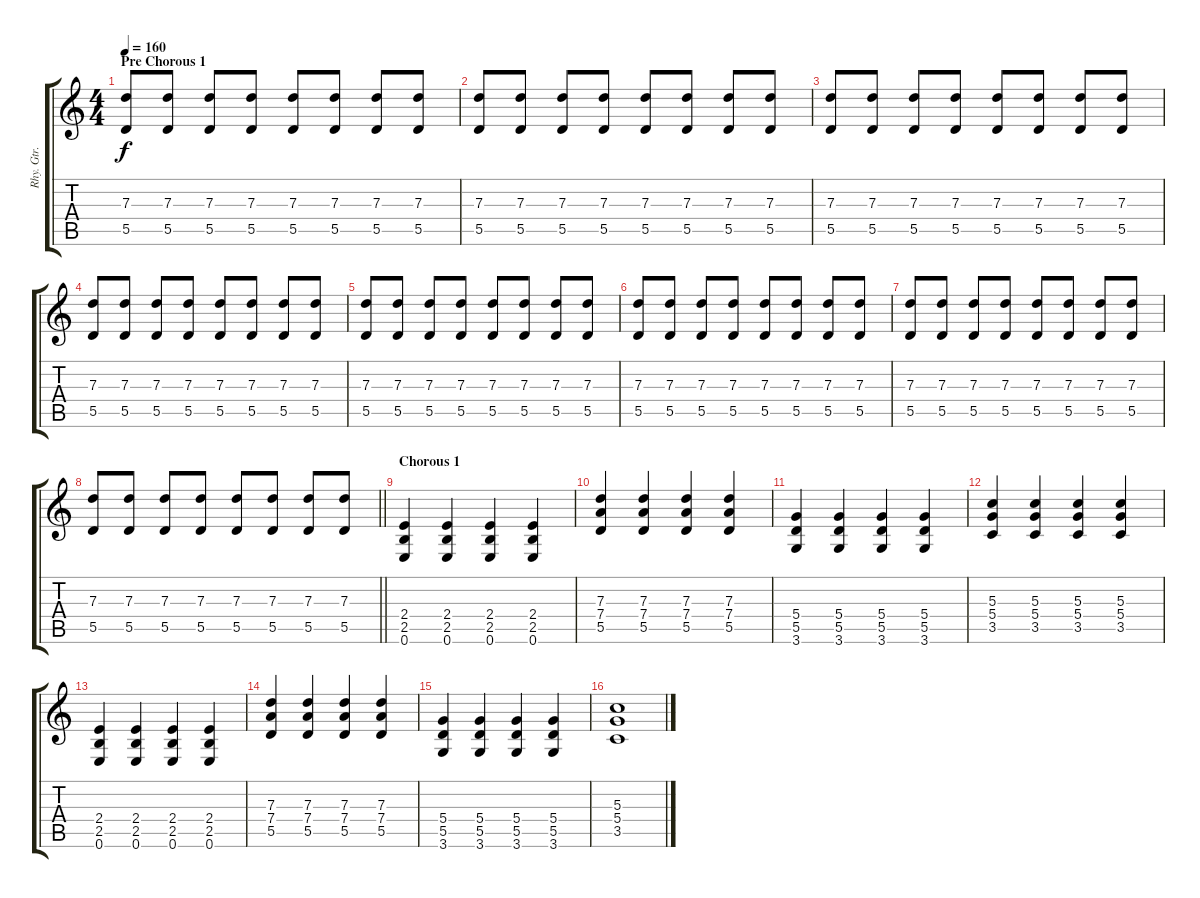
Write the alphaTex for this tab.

\track ("Rhy. Gtr. 4" "Rhy. Gtr. ") {instrument electricguitarclean}
\staff {score tabs}
\tuning (E4 B3 G3 D3 A2 E2) {hide}
\ts (4 4)
\section ("" "Pre Chorous 1")
\tempo 160
\clef g2
\ks c
(7.3 5.5).8{dy f} (7.3 5.5).8 (7.3 5.5).8 (7.3 5.5).8 (7.3 5.5).8 (7.3 5.5).8 (7.3 5.5).8 (7.3 5.5).8 |
(7.3 5.5).8 (7.3 5.5).8 (7.3 5.5).8 (7.3 5.5).8 (7.3 5.5).8 (7.3 5.5).8 (7.3 5.5).8 (7.3 5.5).8 |
(7.3 5.5).8 (7.3 5.5).8 (7.3 5.5).8 (7.3 5.5).8 (7.3 5.5).8 (7.3 5.5).8 (7.3 5.5).8 (7.3 5.5).8 |
(7.3 5.5).8 (7.3 5.5).8 (7.3 5.5).8 (7.3 5.5).8 (7.3 5.5).8 (7.3 5.5).8 (7.3 5.5).8 (7.3 5.5).8 |
(7.3 5.5).8 (7.3 5.5).8 (7.3 5.5).8 (7.3 5.5).8 (7.3 5.5).8 (7.3 5.5).8 (7.3 5.5).8 (7.3 5.5).8 |
(7.3 5.5).8 (7.3 5.5).8 (7.3 5.5).8 (7.3 5.5).8 (7.3 5.5).8 (7.3 5.5).8 (7.3 5.5).8 (7.3 5.5).8 |
(7.3 5.5).8 (7.3 5.5).8 (7.3 5.5).8 (7.3 5.5).8 (7.3 5.5).8 (7.3 5.5).8 (7.3 5.5).8 (7.3 5.5).8 |
\barLineRight lightlight
(7.3 5.5).8 (7.3 5.5).8 (7.3 5.5).8 (7.3 5.5).8 (7.3 5.5).8 (7.3 5.5).8 (7.3 5.5).8 (7.3 5.5).8 |
\section ("" "Chorous 1")
(2.4 2.5 0.6).4 (2.4 2.5 0.6).4 (2.4 2.5 0.6).4 (2.4 2.5 0.6).4 |
(7.3 7.4 5.5).4 (7.3 7.4 5.5).4 (7.3 7.4 5.5).4 (7.3 7.4 5.5).4 |
(5.4 5.5 3.6).4 (5.4 5.5 3.6).4 (5.4 5.5 3.6).4 (5.4 5.5 3.6).4 |
(5.3 5.4 3.5).4 (5.3 5.4 3.5).4 (5.3 5.4 3.5).4 (5.3 5.4 3.5).4 |
(2.4 2.5 0.6).4 (2.4 2.5 0.6).4 (2.4 2.5 0.6).4 (2.4 2.5 0.6).4 |
(7.3 7.4 5.5).4 (7.3 7.4 5.5).4 (7.3 7.4 5.5).4 (7.3 7.4 5.5).4 |
(5.4 5.5 3.6).4 (5.4 5.5 3.6).4 (5.4 5.5 3.6).4 (5.4 5.5 3.6).4 |
(5.3 5.4 3.5).1
